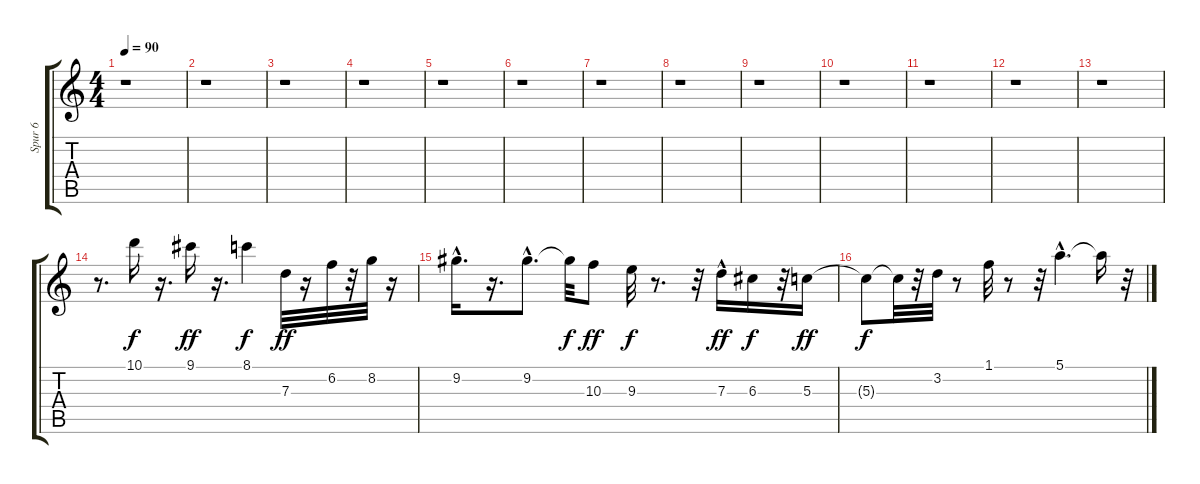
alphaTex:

\track ("Spur 6" "Spur 6") {instrument electricguitarclean}
\staff {score tabs}
\tuning (E4 B3 G3 D3 A2 E2) {hide}
\ts (4 4)
\tempo 90
\clef g2
\ks c
r.1{dy f} |
r.1 |
r.1 |
r.1 |
r.1 |
r.1 |
r.1 |
r.1 |
r.1 |
r.1 |
r.1 |
r.1 |
r.1 |
r.8{d} 10.1.16 r.16{d} 9.1.16{dy ff} r.16{d} 8.1.4{dy f} 7.3.32{dy ff} r.16 6.2.32 r.32 8.2.32 r.16 |
9.2{hac}.16{d} r.16{d} 9.2{hac}.8{d} 9.2{t}.32{dy f} 10.3.8{dy ff} 9.3.32{dy f} r.8{d} r.32 7.3{hac}.16{dy ff} 6.3.16{dy f} r.32 5.3.16{dy ff} |
5.3{t}.8{dy f} 5.3{t}.32 r.32 3.2.32 r.8 1.1.32 r.8 r.32 5.1{hac}.4{d} 5.1{t}.16 r.32
